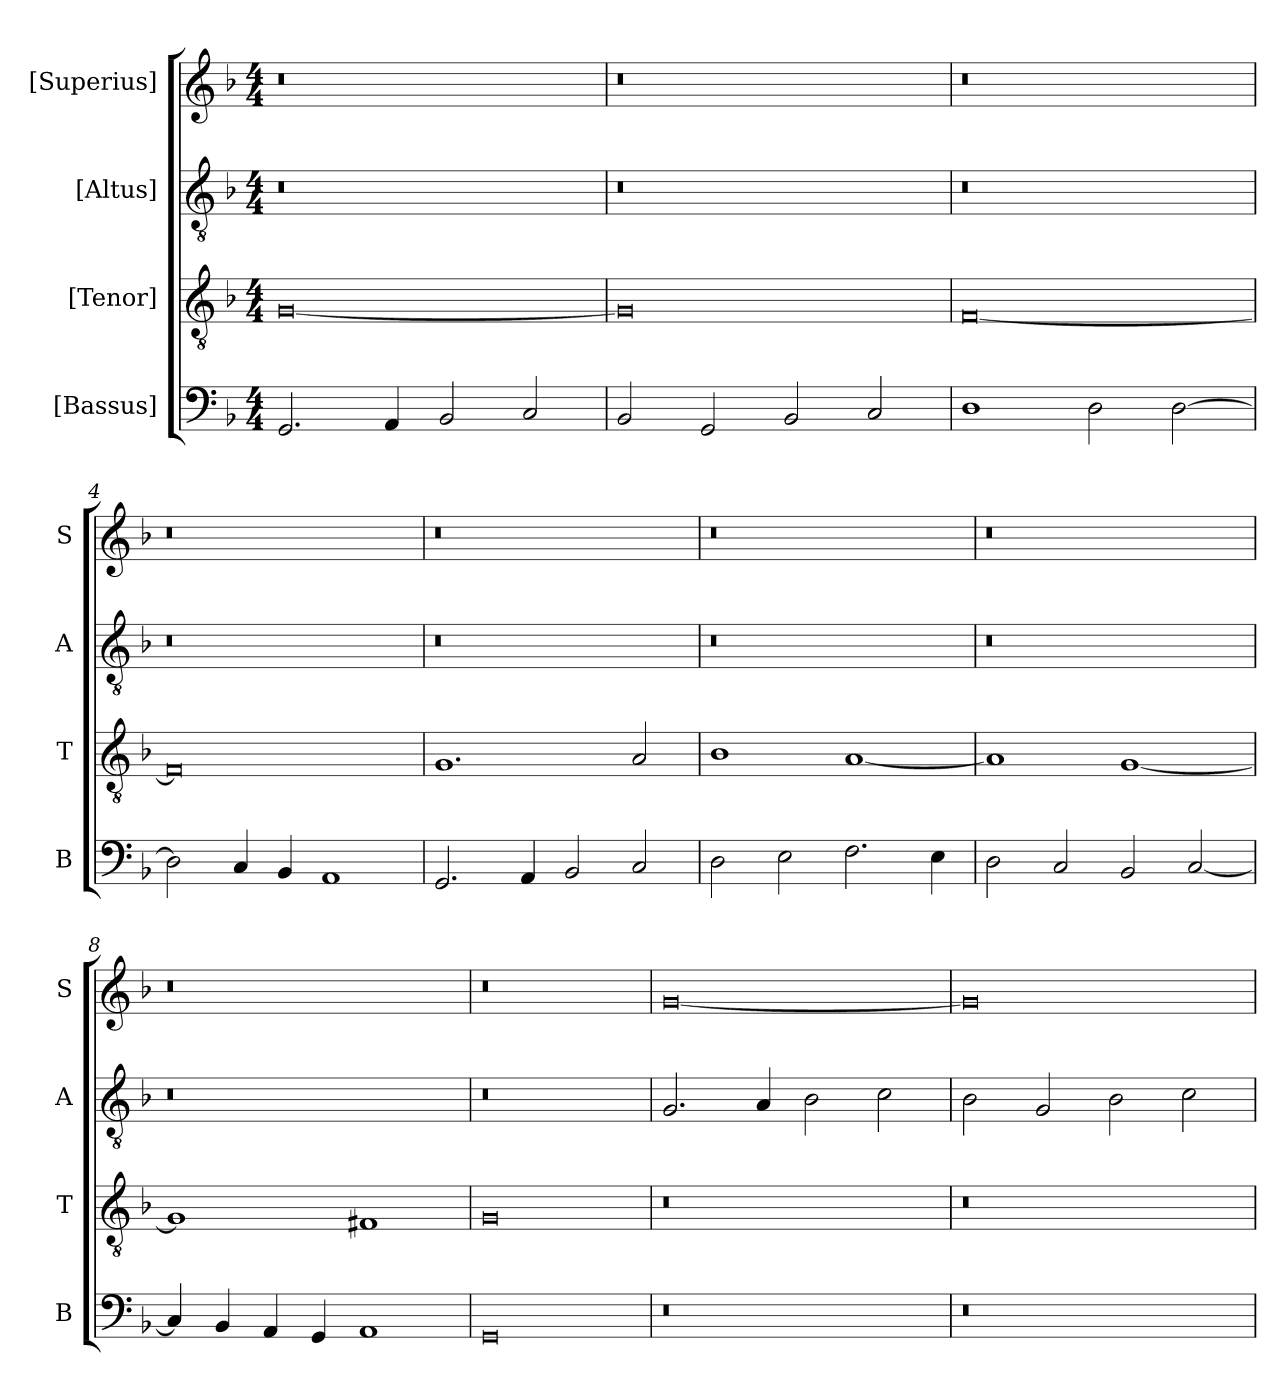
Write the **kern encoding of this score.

**kern	**kern	**kern	**kern
*part4	*part3	*part2	*part1
*staff4	*staff3	*staff2	*staff1
*I"[Bassus]	*I"[Tenor]	*I"[Altus]	*I"[Superius]
*I'B	*I'T	*I'A	*I'S
*clefF4	*clefGv2	*clefGv2	*clefG2
*k[b-]	*k[b-]	*k[b-]	*k[b-]
*F:	*F:	*F:	*F:
*M4/4	*M4/4	*M4/4	*M4/4
=	=	=	=
2.GG	[0G	0r	0r
4AA	.	.	.
2BB-	.	.	.
2C	.	.	.
=2	=2	=2	=2
2BB-	0G]	0r	0r
2GG	.	.	.
2BB-	.	.	.
2C	.	.	.
=3	=3	=3	=3
1D	[0F	0r	0r
2D	.	.	.
[2D	.	.	.
=4	=4	=4	=4
2D]	0F]	0r	0r
4C	.	.	.
4BB-	.	.	.
1AA	.	.	.
=5	=5	=5	=5
2.GG	1.G	0r	0r
4AA	.	.	.
2BB-	.	.	.
2C	2A	.	.
=6	=6	=6	=6
2D	1B-	0r	0r
2E	.	.	.
2.F	[1A	.	.
4E	.	.	.
=7	=7	=7	=7
2D	1A]	0r	0r
2C	.	.	.
2BB-	[1G	.	.
[2C	.	.	.
=8	=8	=8	=8
4C]	1G]	0r	0r
4BB-	.	.	.
4AA	.	.	.
4GG	.	.	.
1AA	1F#X	.	.
=9	=9	=9	=9
0GG	0G	0r	0r
=10	=10	=10	=10
0r	0r	2.G	[0g
.	.	4A	.
.	.	2B-	.
.	.	2c	.
=11	=11	=11	=11
0r	0r	2B-	0g]
.	.	2G	.
.	.	2B-	.
.	.	2c	.
=	=	=	=
*-	*-	*-	*-
